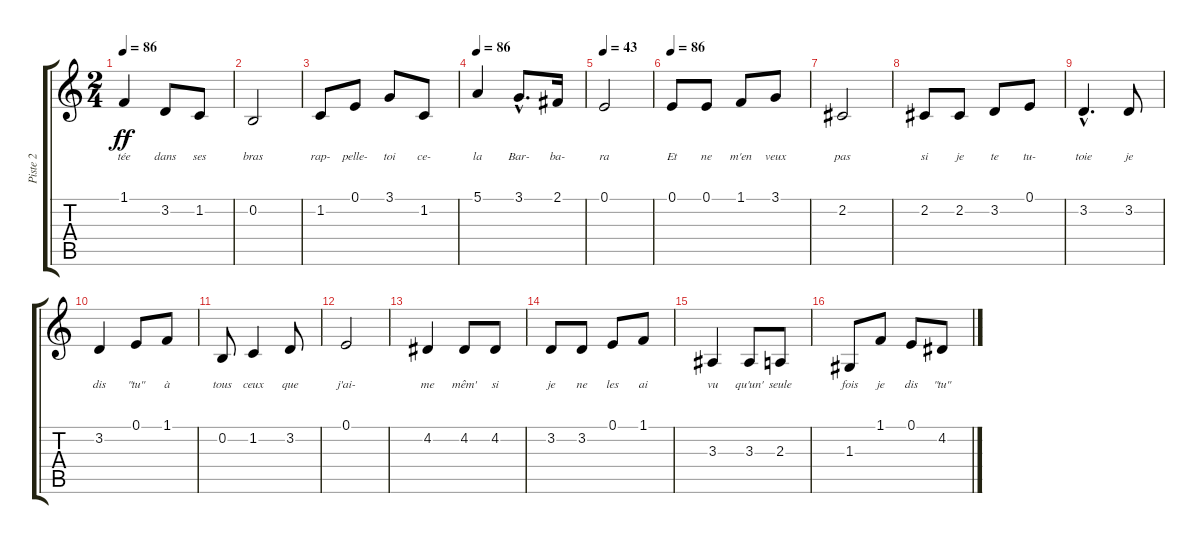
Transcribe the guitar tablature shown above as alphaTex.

\track ("Piste 2" "Piste 2") {instrument flute}
\staff {score tabs}
\tuning (E4 B3 G3 D3 A2 E2) {hide}
\ts (2 4)
\tempo 86
\clef g2
\ks c
1.1.4{lyrics (0 "tée") lyrics (1 "") lyrics (2 "") lyrics (3 "") lyrics (4 "") dy ff} 3.2.8{lyrics (0 "dans") lyrics (1 "") lyrics (2 "") lyrics (3 "") lyrics (4 "")} 1.2.8{lyrics (0 "ses") lyrics (1 "") lyrics (2 "") lyrics (3 "") lyrics (4 "")} |
0.2.2{lyrics (0 "bras") lyrics (1 "") lyrics (2 "") lyrics (3 "") lyrics (4 "")} |
1.2.8{lyrics (0 "rap-") lyrics (1 "") lyrics (2 "") lyrics (3 "") lyrics (4 "")} 0.1.8{lyrics (0 "pelle-") lyrics (1 "") lyrics (2 "") lyrics (3 "") lyrics (4 "")} 3.1.8{lyrics (0 "toi") lyrics (1 "") lyrics (2 "") lyrics (3 "") lyrics (4 "")} 1.2.8{lyrics (0 "ce-") lyrics (1 "") lyrics (2 "") lyrics (3 "") lyrics (4 "")} |
\tempo 86
5.1.4{lyrics (0 "la") lyrics (1 "") lyrics (2 "") lyrics (3 "") lyrics (4 "")} 3.1{hac}.8{d lyrics (0 "Bar-") lyrics (1 "") lyrics (2 "") lyrics (3 "") lyrics (4 "")} 2.1.16{lyrics (0 "ba-") lyrics (1 "") lyrics (2 "") lyrics (3 "") lyrics (4 "")} |
\tempo 43
0.1.2{lyrics (0 "ra") lyrics (1 "") lyrics (2 "") lyrics (3 "") lyrics (4 "")} |
\tempo 86
0.1.8{lyrics (0 "Et") lyrics (1 "") lyrics (2 "") lyrics (3 "") lyrics (4 "")} 0.1.8{lyrics (0 "ne") lyrics (1 "") lyrics (2 "") lyrics (3 "") lyrics (4 "")} 1.1.8{lyrics (0 "m'en") lyrics (1 "") lyrics (2 "") lyrics (3 "") lyrics (4 "")} 3.1.8{lyrics (0 "veux") lyrics (1 "") lyrics (2 "") lyrics (3 "") lyrics (4 "")} |
2.2.2{lyrics (0 "pas") lyrics (1 "") lyrics (2 "") lyrics (3 "") lyrics (4 "")} |
2.2.8{lyrics (0 "si") lyrics (1 "") lyrics (2 "") lyrics (3 "") lyrics (4 "")} 2.2.8{lyrics (0 "je") lyrics (1 "") lyrics (2 "") lyrics (3 "") lyrics (4 "")} 3.2.8{lyrics (0 "te") lyrics (1 "") lyrics (2 "") lyrics (3 "") lyrics (4 "")} 0.1.8{lyrics (0 "tu-") lyrics (1 "") lyrics (2 "") lyrics (3 "") lyrics (4 "")} |
3.2{hac}.4{d lyrics (0 "toie") lyrics (1 "") lyrics (2 "") lyrics (3 "") lyrics (4 "")} 3.2.8{lyrics (0 "je") lyrics (1 "") lyrics (2 "") lyrics (3 "") lyrics (4 "")} |
3.2.4{lyrics (0 "dis") lyrics (1 "") lyrics (2 "") lyrics (3 "") lyrics (4 "")} 0.1.8{lyrics (0 "\"tu\"") lyrics (1 "") lyrics (2 "") lyrics (3 "") lyrics (4 "")} 1.1.8{lyrics (0 "à") lyrics (1 "") lyrics (2 "") lyrics (3 "") lyrics (4 "")} |
0.2.8{lyrics (0 "tous") lyrics (1 "") lyrics (2 "") lyrics (3 "") lyrics (4 "")} 1.2.4{lyrics (0 "ceux") lyrics (1 "") lyrics (2 "") lyrics (3 "") lyrics (4 "")} 3.2.8{lyrics (0 "que") lyrics (1 "") lyrics (2 "") lyrics (3 "") lyrics (4 "")} |
0.1.2{lyrics (0 "j'ai-") lyrics (1 "") lyrics (2 "") lyrics (3 "") lyrics (4 "")} |
4.2.4{lyrics (0 "me") lyrics (1 "") lyrics (2 "") lyrics (3 "") lyrics (4 "")} 4.2.8{lyrics (0 "mêm'") lyrics (1 "") lyrics (2 "") lyrics (3 "") lyrics (4 "")} 4.2.8{lyrics (0 "si") lyrics (1 "") lyrics (2 "") lyrics (3 "") lyrics (4 "")} |
3.2.8{lyrics (0 "je") lyrics (1 "") lyrics (2 "") lyrics (3 "") lyrics (4 "")} 3.2.8{lyrics (0 "ne") lyrics (1 "") lyrics (2 "") lyrics (3 "") lyrics (4 "")} 0.1.8{lyrics (0 "les") lyrics (1 "") lyrics (2 "") lyrics (3 "") lyrics (4 "")} 1.1.8{lyrics (0 "ai") lyrics (1 "") lyrics (2 "") lyrics (3 "") lyrics (4 "")} |
3.3.4{lyrics (0 "vu") lyrics (1 "") lyrics (2 "") lyrics (3 "") lyrics (4 "")} 3.3.8{lyrics (0 "qu'un'") lyrics (1 "") lyrics (2 "") lyrics (3 "") lyrics (4 "")} 2.3.8{lyrics (0 "seule") lyrics (1 "") lyrics (2 "") lyrics (3 "") lyrics (4 "")} |
1.3.8{lyrics (0 "fois") lyrics (1 "") lyrics (2 "") lyrics (3 "") lyrics (4 "")} 1.1.8{lyrics (0 "je") lyrics (1 "") lyrics (2 "") lyrics (3 "") lyrics (4 "")} 0.1.8{lyrics (0 "dis") lyrics (1 "") lyrics (2 "") lyrics (3 "") lyrics (4 "")} 4.2.8{lyrics (0 "\"tu\"") lyrics (1 "") lyrics (2 "") lyrics (3 "") lyrics (4 "")}
